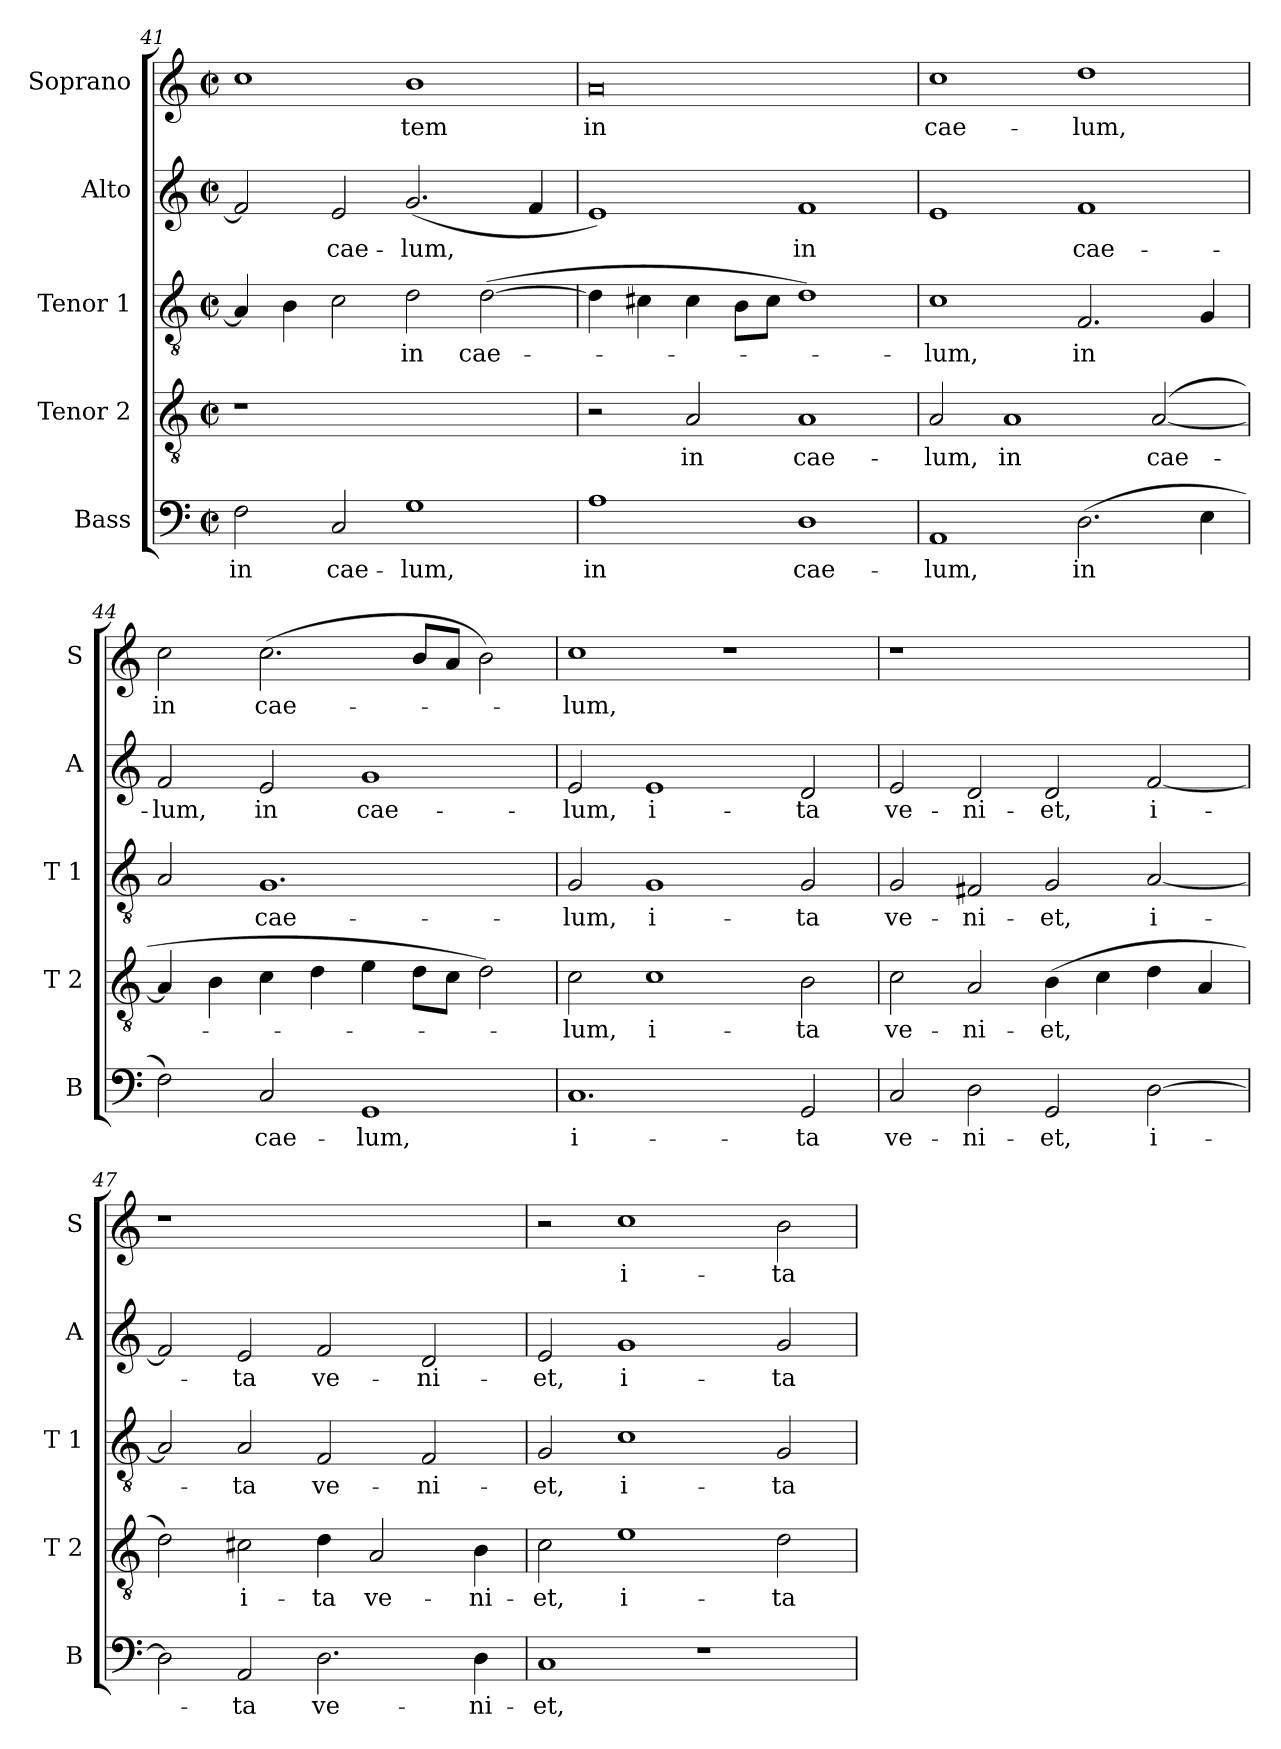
**kern	**text	**kern	**text	**kern	**text	**kern	**text	**kern	**text
*part5	*part5	*part4	*part4	*part3	*part3	*part2	*part2	*part1	*part1
*staff5	*staff5	*staff4	*staff4	*staff3	*staff3	*staff2	*staff2	*staff1	*staff1
*I"Bass	*	*I"Tenor 2	*	*I"Tenor 1	*	*I"Alto	*	*I"Soprano	*
*I'B	*	*I'T 2	*	*I'T 1	*	*I'A	*	*I'S	*
*clefF4	*	*clefGv2	*	*clefGv2	*	*clefG2	*	*clefG2	*
*k[]	*	*k[]	*	*k[]	*	*k[]	*	*k[]	*
*C:	*	*C:	*	*C:	*	*C:	*	*C:	*
*M2/2	*	*M2/2	*	*M2/2	*	*M2/2	*	*M2/2	*
*met(c|)	*	*met(c|)	*	*met(c|)	*	*met(c|)	*	*met(c|)	*
=41	=41	=41	=41	=41	=41	=41	=41	=41	=41
!	!LO:LY:b	!	!	!	!	!	!	!	!
2F\	in	1r	.	4A/]	.	2f/]	.	1cc	.
.	.	.	.	4B\	.	.	.	.	.
!	!LO:LY:b	!	!	!	!	!	!LO:LY:b	!	!
2C/	cae-	.	.	2c\	.	2e/	cae-	.	.
!	!LO:LY:b	!	!	!	!LO:LY:b	!	!LO:LY:b	!	!LO:LY:b
1G	-lum,	1ryy	.	2d\	in	(<2.g/	-lum,	1b	-tem
!	!	!	!	!	!LO:LY:b	!	!	!	!
.	.	.	.	(>[2d\	cae-	.	.	.	.
.	.	.	.	.	.	4f/	.	.	.
=42	=42	=42	=42	=42	=42	=42	=42	=42	=42
!	!LO:LY:b	!	!	!	!	!	!	!	!LO:LY:b
1A	in	2r	.	4d\]	.	1e)	.	0a	in
.	.	.	.	4c#X\	.	.	.	.	.
!	!	!	!LO:LY:b	!	!	!	!	!	!
.	.	2A/	in	4c#\	.	.	.	.	.
.	.	.	.	8B\L	.	.	.	.	.
.	.	.	.	8c#\J	.	.	.	.	.
!	!LO:LY:b	!	!LO:LY:b	!	!	!	!LO:LY:b	!	!
1D	cae-	1A	cae-	1d)	.	1f	in	.	.
=43	=43	=43	=43	=43	=43	=43	=43	=43	=43
!	!LO:LY:b	!	!LO:LY:b	!	!LO:LY:b	!	!	!	!LO:LY:b
1AA	-lum,	2A/	-lum,	1c	-lum,	1e	.	1cc	cae-
!	!	!	!LO:LY:b	!	!	!	!	!	!
.	.	1A	in	.	.	.	.	.	.
!	!LO:LY:b	!	!	!	!LO:LY:b	!	!LO:LY:b	!	!LO:LY:b
(>2.D\	in	.	.	2.F/	in	1f	cae-	1dd	-lum,
!	!	!	!LO:LY:b	!	!	!	!	!	!
.	.	([2A/	cae-	.	.	.	.	.	.
4E\	.	.	.	4G/	.	.	.	.	.
=44	=44	=44	=44	=44	=44	=44	=44	=44	=44
!	!	!	!	!	!	!	!LO:LY:b	!	!LO:LY:b
2F\)	.	4A/]	.	2A/	.	2f/	-lum,	2cc\	in
.	.	4B\	.	.	.	.	.	.	.
!	!LO:LY:b	!	!	!	!LO:LY:b	!	!LO:LY:b	!	!LO:LY:b
2C/	cae-	4c\	.	1.G	cae-	2e/	in	(>2.cc\	cae-
.	.	4d\	.	.	.	.	.	.	.
!	!LO:LY:b	!	!	!	!	!	!LO:LY:b	!	!
1GG	-lum,	4e\	.	.	.	1g	cae-	.	.
.	.	8d\L	.	.	.	.	.	8b/L	.
.	.	8c\J	.	.	.	.	.	8a/J	.
.	.	2d\)	.	.	.	.	.	2b\)	.
!!LO:PB:g=z
=45	=45	=45	=45	=45	=45	=45	=45	=45	=45
!	!LO:LY:b	!	!LO:LY:b	!	!LO:LY:b	!	!LO:LY:b	!	!LO:LY:b
1.C	i-	2c\	-lum,	2G/	-lum,	2e/	-lum,	1cc	-lum,
!	!	!	!LO:LY:b	!	!LO:LY:b	!	!LO:LY:b	!	!
.	.	1c	i-	1G	i-	1e	i-	.	.
.	.	.	.	.	.	.	.	1r	.
!	!LO:LY:b	!	!LO:LY:b	!	!LO:LY:b	!	!LO:LY:b	!	!
2GG/	-ta	2B\	-ta	2G/	-ta	2d/	-ta	.	.
=46	=46	=46	=46	=46	=46	=46	=46	=46	=46
!	!LO:LY:b	!	!LO:LY:b	!	!LO:LY:b	!	!LO:LY:b	!	!
2C/	ve-	2c\	ve-	2G/	ve-	2e/	ve-	1r	.
!	!LO:LY:b	!	!LO:LY:b	!	!LO:LY:b	!	!LO:LY:b	!	!
2D\	-ni-	2A/	-ni-	2F#X/	-ni-	2d/	-ni-	.	.
!	!LO:LY:b	!	!LO:LY:b	!	!LO:LY:b	!	!LO:LY:b	!	!
2GG/	-et,	(>4B\	-et,	2G/	-et,	2d/	-et,	1ryy	.
.	.	4c\	.	.	.	.	.	.	.
!	!LO:LY:b	!	!	!	!LO:LY:b	!	!LO:LY:b	!	!
[2D\	i-	4d\	.	[2A/	i-	[2f/	i-	.	.
.	.	4A/	.	.	.	.	.	.	.
=47	=47	=47	=47	=47	=47	=47	=47	=47	=47
2D\]	.	2d\)	.	2A/]	.	2f/]	.	1r	.
!	!LO:LY:b	!	!LO:LY:b	!	!LO:LY:b	!	!LO:LY:b	!	!
2AA/	-ta	2c#X\	i-	2A/	-ta	2e/	-ta	.	.
!	!LO:LY:b	!	!LO:LY:b	!	!LO:LY:b	!	!LO:LY:b	!	!
2.D\	ve-	4d\	-ta	2F/	ve-	2f/	ve-	1ryy	.
!	!	!	!LO:LY:b	!	!	!	!	!	!
.	.	2A/	ve-	.	.	.	.	.	.
!	!	!	!	!	!LO:LY:b	!	!LO:LY:b	!	!
.	.	.	.	2F/	-ni-	2d/	-ni-	.	.
!	!LO:LY:b	!	!LO:LY:b	!	!	!	!	!	!
4D\	-ni-	4B\	-ni-	.	.	.	.	.	.
=48	=48	=48	=48	=48	=48	=48	=48	=48	=48
!	!LO:LY:b	!	!LO:LY:b	!	!LO:LY:b	!	!LO:LY:b	!	!
1C	-et,	2c\	-et,	2G/	-et,	2e/	-et,	2r	.
!	!	!	!LO:LY:b	!	!LO:LY:b	!	!LO:LY:b	!	!LO:LY:b
.	.	1e	i-	1c	i-	1g	i-	1cc	i-
1r	.	.	.	.	.	.	.	.	.
!	!	!	!LO:LY:b	!	!LO:LY:b	!	!LO:LY:b	!	!LO:LY:b
.	.	2d\	-ta	2G/	-ta	2g/	-ta	2b\	-ta
=	=	=	=	=	=	=	=	=	=
*-	*-	*-	*-	*-	*-	*-	*-	*-	*-
